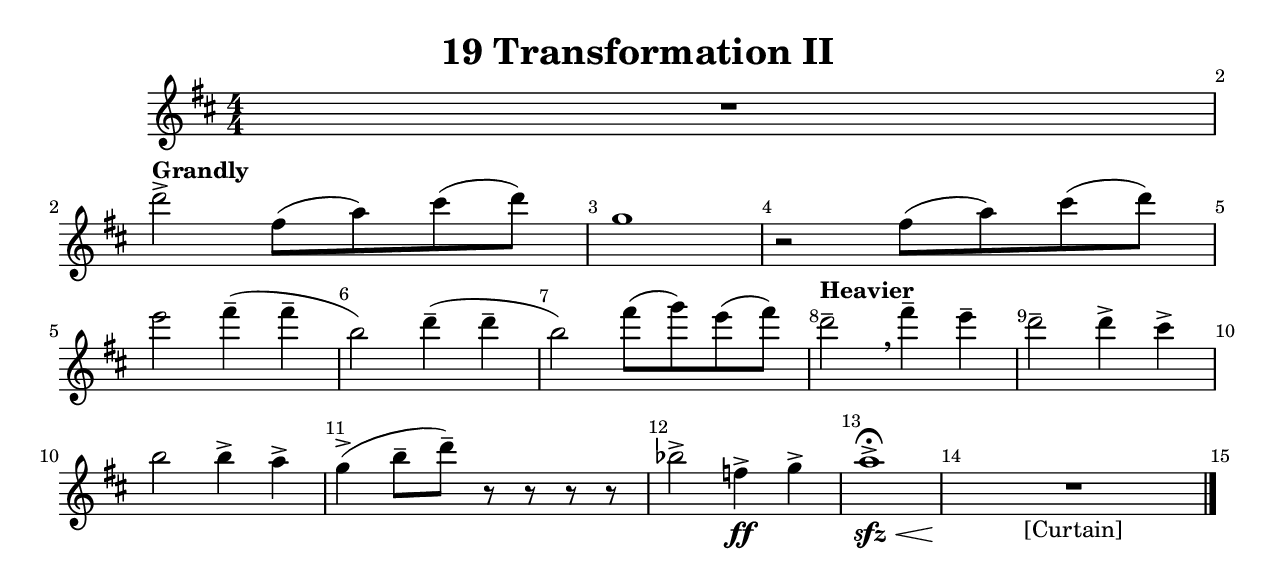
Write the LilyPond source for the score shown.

%{
    Comments
%}
\version "2.10.33"
\include "english.ly"

#(set-default-paper-size "letter" )

\paper {
    ragged-last-bottom = ##t
}

\header {
    title = "19 Transformation II"
}

ritard = \markup { \italic { rit. } }
moltoRit = \markup { \italic { molto rit. } }
pocoRit = \markup { \italic { poco rit. } }
moltoRall = \markup { \italic { molto rall. } }
bendWithLip = \markup { \italic { bend with lip } }
accelPoco = \markup { \italic { accel poco a poco } }
rallPoco = \markup { \italic { rall poco a poco } }

flute = \relative c''' {
  \clef treble \key c \major
  \override Staff.TimeSignature #'style = #'()
  \override Score.BarNumber #'break-visibility = #'#(#t #t #t)
  \override MultiMeasureRest #'expand-limit = #1
  \compressFullBarRests
  \time 4/4

  R1 \break

  \tempo "Grandly"

  c2-> e,8( g) b8( c) | f,1 | r2 e8( g) b( c) | d2 e4--( e-- |
  a,2) c4--( c-- | a2) e'8( f8) d8( e8) | 
    \tempo "Heavier" c2-- \breathe e4-- d4-- | c2-- c4-> b4-> | 
  a2 a4-> g4-> f4(-> a8-- c8--) r8 r8 r8 r8 |
  af2-> ef4-> \ff f-> | g1-> \fermata \sfz \p \< | R1 \! _\markup "[Curtain]" \bar "|."
}



\score {
  { \transpose c d \flute }
  \layout {
    \context { 
      \RemoveEmptyStaffContext 
    }
    \context {
      \Score
      \override SpacingSpanner
          #'base-shortest-duration = #(ly:make-moment 1 32)
    }
  }
}
